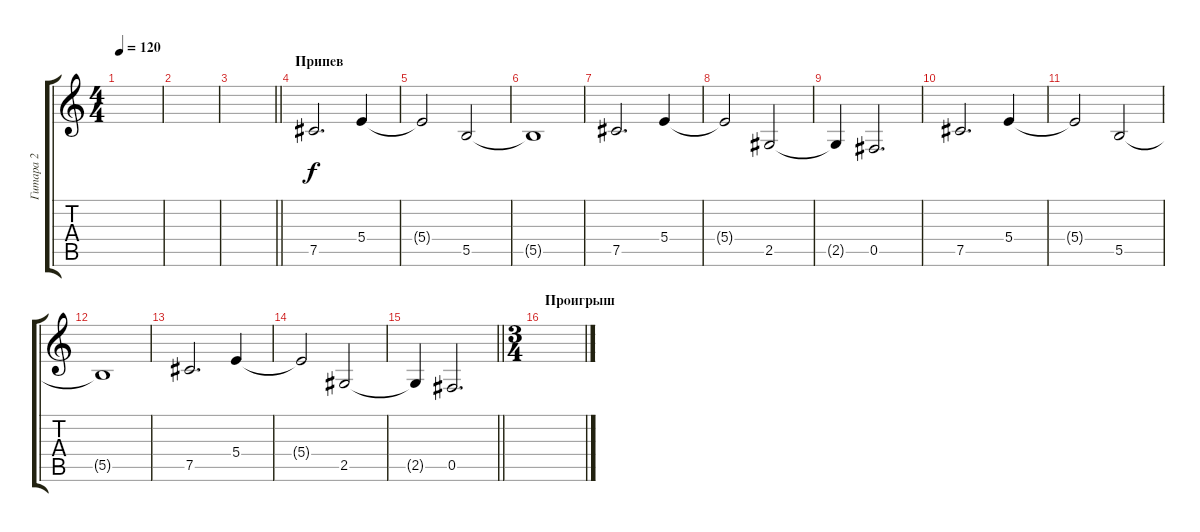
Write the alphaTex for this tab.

\track ("Гитара 2" "Гитара 2") {instrument distortionguitar}
\staff {score tabs}
\tuning (Db4 Ab3 E3 B2 Gb2 Db2) {hide}
\ts (4 4)
\tempo 120
\clef g2
\ks c
|
|
\barLineRight lightlight
|
\section ("" "Припев")
7.5.2{d} 5.4.4 |
5.4{t}.2 5.5.2 |
5.5{t}.1 |
7.5.2{d} 5.4.4 |
5.4{t}.2 2.5.2 |
2.5{t}.4 0.5.2{d} |
7.5.2{d} 5.4.4 |
5.4{t}.2 5.5.2 |
5.5{t}.1 |
7.5.2{d} 5.4.4 |
5.4{t}.2 2.5.2 |
\barLineRight lightlight
2.5{t}.4 0.5.2{d} |
\ts (3 4)
\section ("" "Проигрыш")
